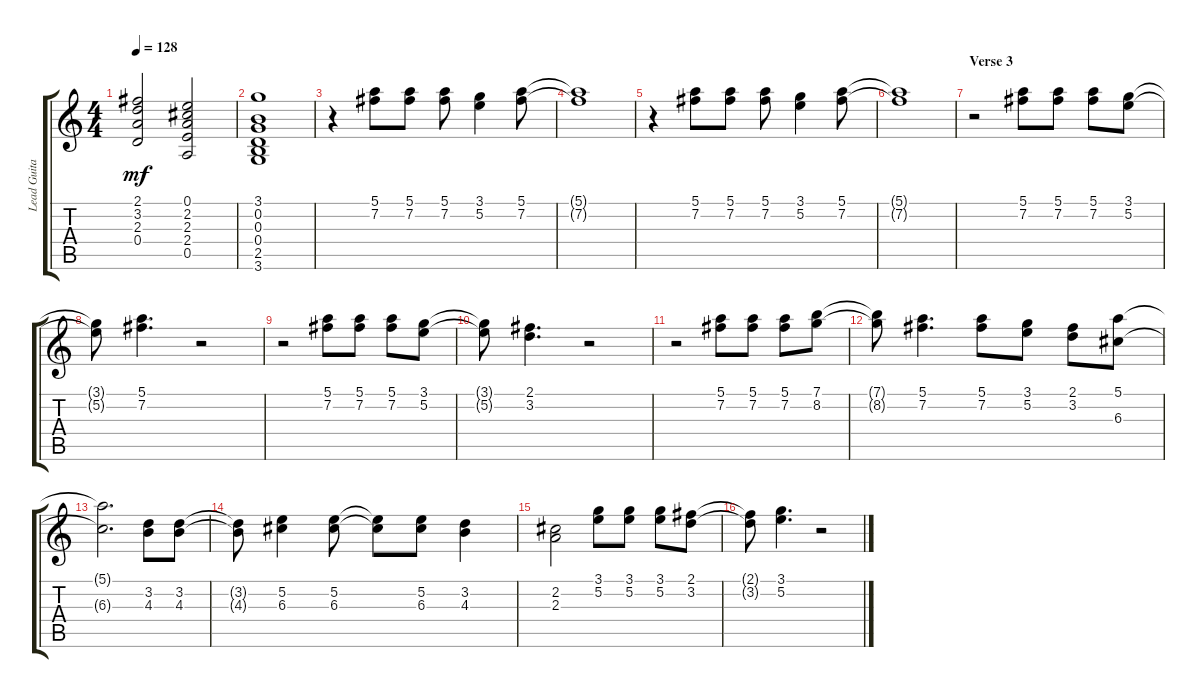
\track ("Lead Guitar" "Lead Guita") {instrument electricguitarclean}
\staff {score tabs}
\tuning (E4 B3 G3 D3 A2 E2) {hide}
\ts (4 4)
\tempo 128
\clef g2
\ks c
(2.1 3.2 2.3 0.4).2{dy mf} (0.1 2.2 2.3 2.4 0.5).2 |
(3.1 0.2 0.3 0.4 2.5 3.6).1 |
r.4 (5.1 7.2).8 (5.1 7.2).8 (5.1 7.2).8 (3.1 5.2).4 (5.1 7.2).8 |
(5.1{t} 7.2{t}).1 |
r.4 (5.1 7.2).8 (5.1 7.2).8 (5.1 7.2).8 (3.1 5.2).4 (5.1 7.2).8 |
(5.1{t} 7.2{t}).1 |
\section ("" "Verse 3")
r.2 (5.1 7.2).8 (5.1 7.2).8 (5.1 7.2).8 (3.1 5.2).8 |
(3.1{t} 5.2{t}).8 (5.1 7.2).4{d} r.2 |
r.2 (5.1 7.2).8 (5.1 7.2).8 (5.1 7.2).8 (3.1 5.2).8 |
(3.1{t} 5.2{t}).8 (2.1 3.2).4{d} r.2 |
r.2 (5.1 7.2).8 (5.1 7.2).8 (5.1 7.2).8 (7.1 8.2).8 |
(7.1{t} 8.2{t}).8 (5.1 7.2).4{d} (5.1 7.2).8 (3.1 5.2).8 (2.1 3.2).8 (5.1 6.3).8 |
(5.1{t} 6.3{t}).2{d} (3.2 4.3).8 (3.2 4.3).8 |
(3.2{t} 4.3{t}).8 (5.2 6.3).4 (5.2 6.3).8 (5.2{t} 6.3{t}).8 (5.2 6.3).8 (3.2 4.3).4 |
(2.2 2.3).2 (3.1 5.2).8 (3.1 5.2).8 (3.1 5.2).8 (2.1 3.2).8 |
(2.1{t} 3.2{t}).8 (3.1 5.2).4{d} r.2
